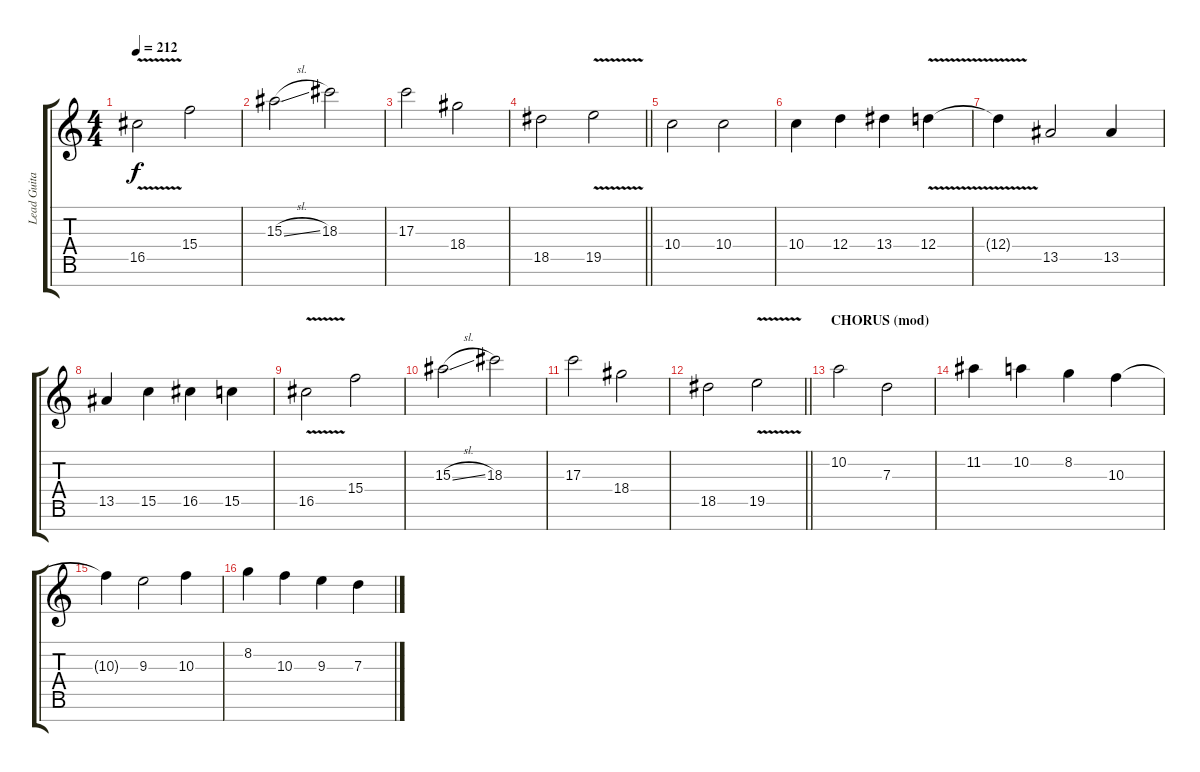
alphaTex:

\track ("Lead Guitar" "Lead Guita") {instrument distortionguitar}
\staff {score tabs}
\tuning (E4 B3 G3 D3 A2 E2 B1) {hide}
\ts (4 4)
\tempo 212
\clef g2
\ks c
16.5{v}.2{dy f} 15.4.2 |
15.3{sl}.2 18.3.2 |
17.3.2 18.4.2 |
\barLineRight lightlight
18.5.2 19.5{v}.2 |
10.4.2 10.4.2 |
10.4.4 12.4.4 13.4.4 12.4{v}.4 |
12.4{t}.4 13.5.2 13.5.4 |
13.5.4 15.5.4 16.5.4 15.5.4 |
16.5{v}.2 15.4.2 |
15.3{sl}.2 18.3.2 |
17.3.2 18.4.2 |
\barLineRight lightlight
18.5.2 19.5{v}.2 |
\section ("" "CHORUS (mod)")
10.2.2 7.3.2 |
11.2.4 10.2.4 8.2.4 10.3.4 |
10.3{t}.4 9.3.2 10.3.4 |
8.2.4 10.3.4 9.3.4 7.3.4
